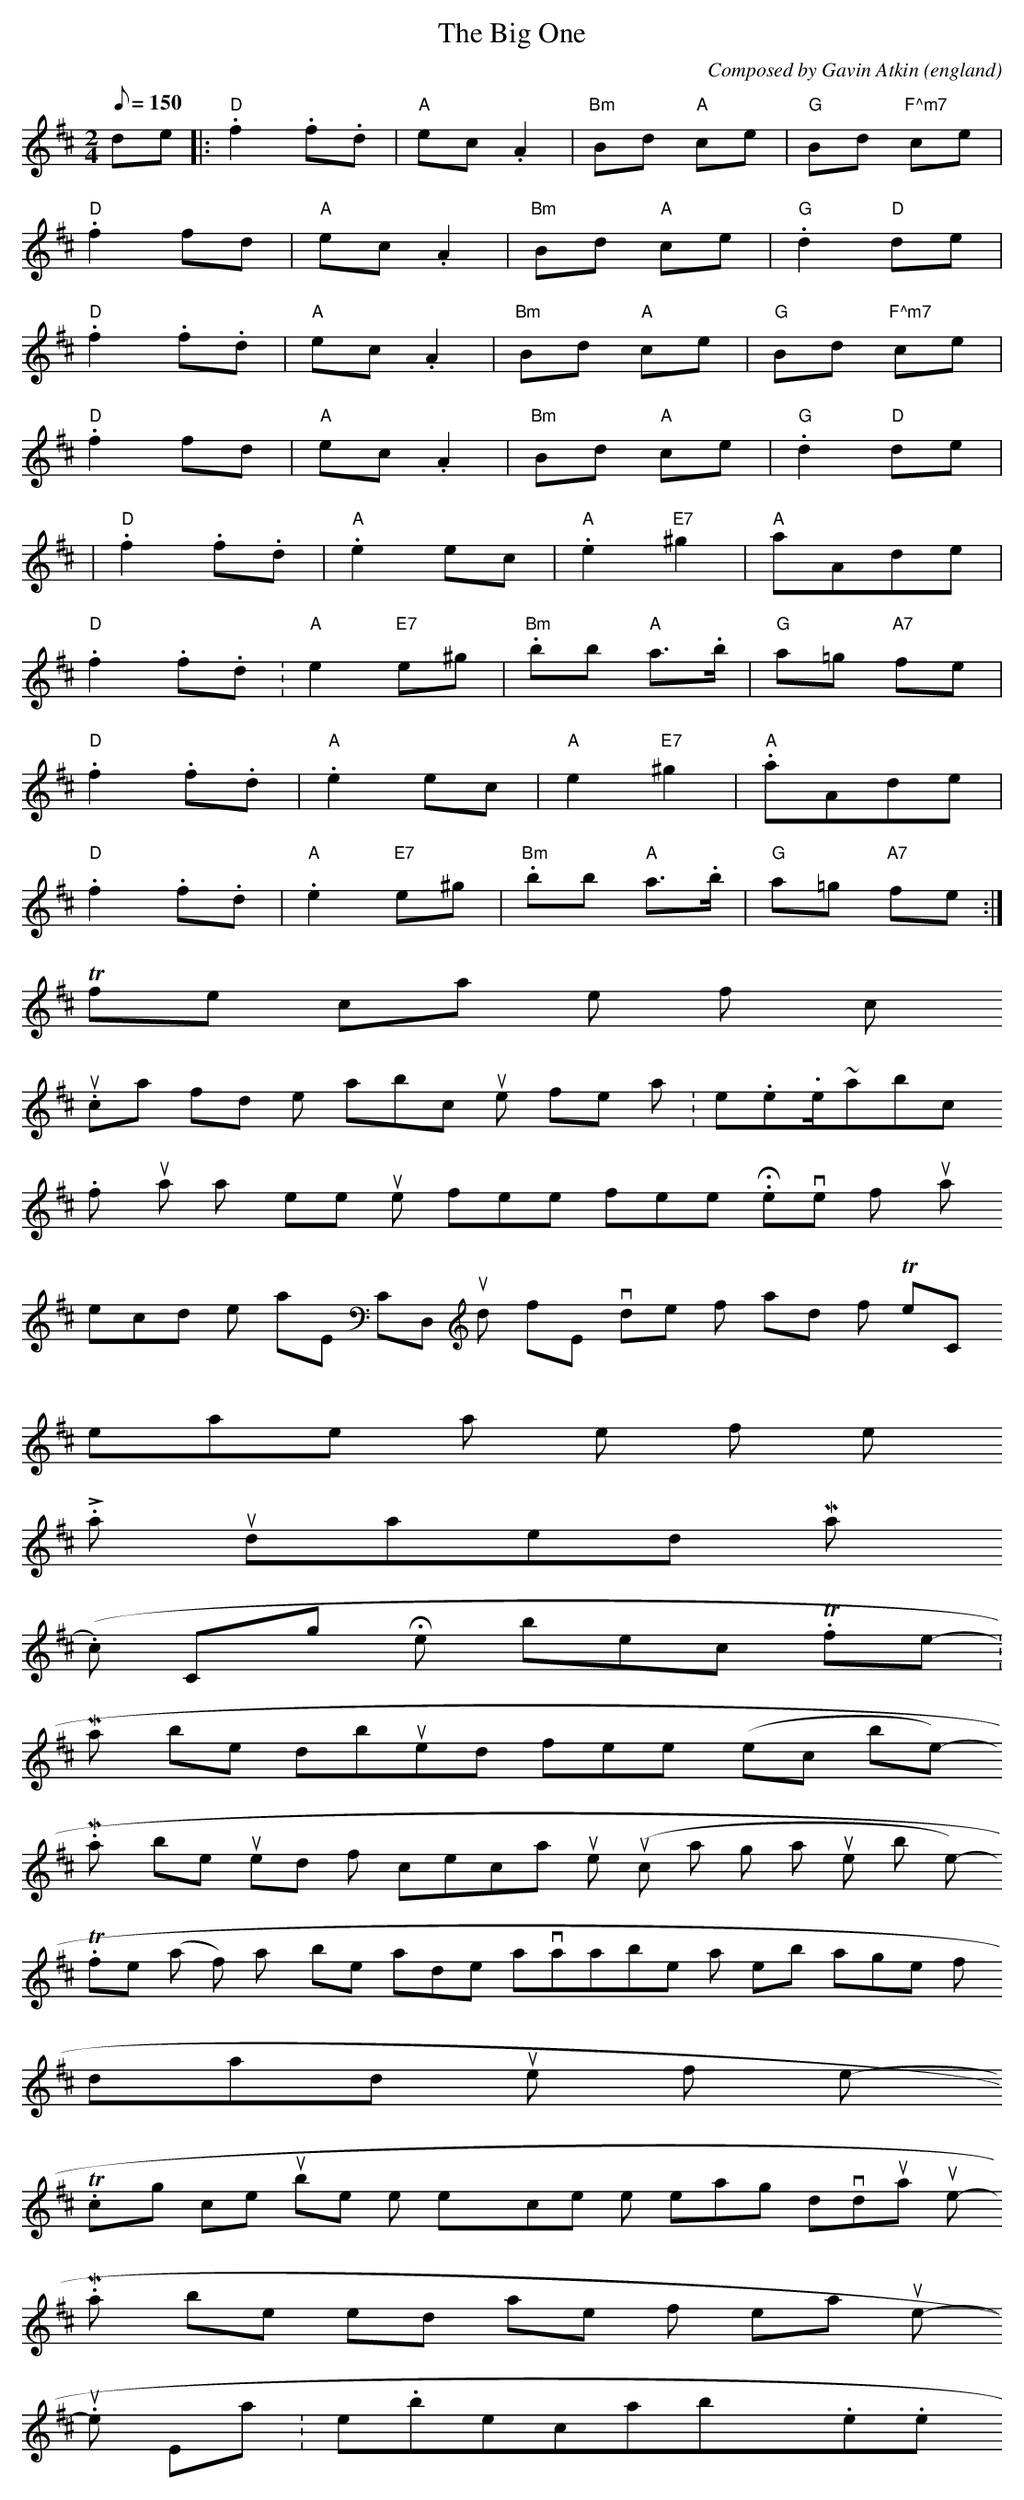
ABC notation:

X:1
T:The Big One
O:england
C:Composed by Gavin Atkin
M:2/4
L:1/8
Q:150
K:D
de |: "D" .f2 .f.d | "A" ec .A2 | "Bm" Bd "A" ce | "G" Bd "F^m7" ce |
"D" .f2 fd | "A" ec .A2 | "Bm" Bd "A" ce | "G" .d2 "D" de |
"D" .f2 .f.d | "A" ec .A2 | "Bm" Bd "A" ce | "G" Bd "F^m7" ce |
"D" .f2 fd | "A" ec .A2 | "Bm" Bd "A" ce| "G" .d2 "D" de |
| "D" .f2 .f.d | "A" .e2 ec | "A" .e2 "E7" ^g2 | "A" aAde |
"D" .f2 .f.d .| "A" e2 "E7" e^g | "Bm" .bb "A" a>.b | "G" a=g "A7" fe |
"D" .f2 .f.d | "A" .e2 ec | "A" e2 "E7" ^g2 | "A" .aAde |
"D" .f2 .f.d | "A" .e2 "E7" e^g | "Bm" .bb "A" a>.b | "G" a=g "A7" fe :|
This file contains some of my own compositions.
You can find more abc tune files at http://home1.swipnet.se/~w-11382/abc.htm
If you want to play these tunes, feel free. However, if you want to
record them on tape, CD, sound file, video, for radio, for TV, etc,
please ask me for permission.
Last updated 5 May 1998.
(c) Copyright 1997-1998 Henrik Norbeck. This file:
- May be distributed freely (with restrictions below).
- May not be used for commercial purposes (such as printing a tune book to sell).
- This file (or parts of it) may not be made available on a web page for
download without permission from me.
- This copyright notice must be kept, except when e-mailing individual tunes.
- May be printed on paper for personal use.
- Questions? E-mail: henrik.norbeck@mailbox.swipnet.se
